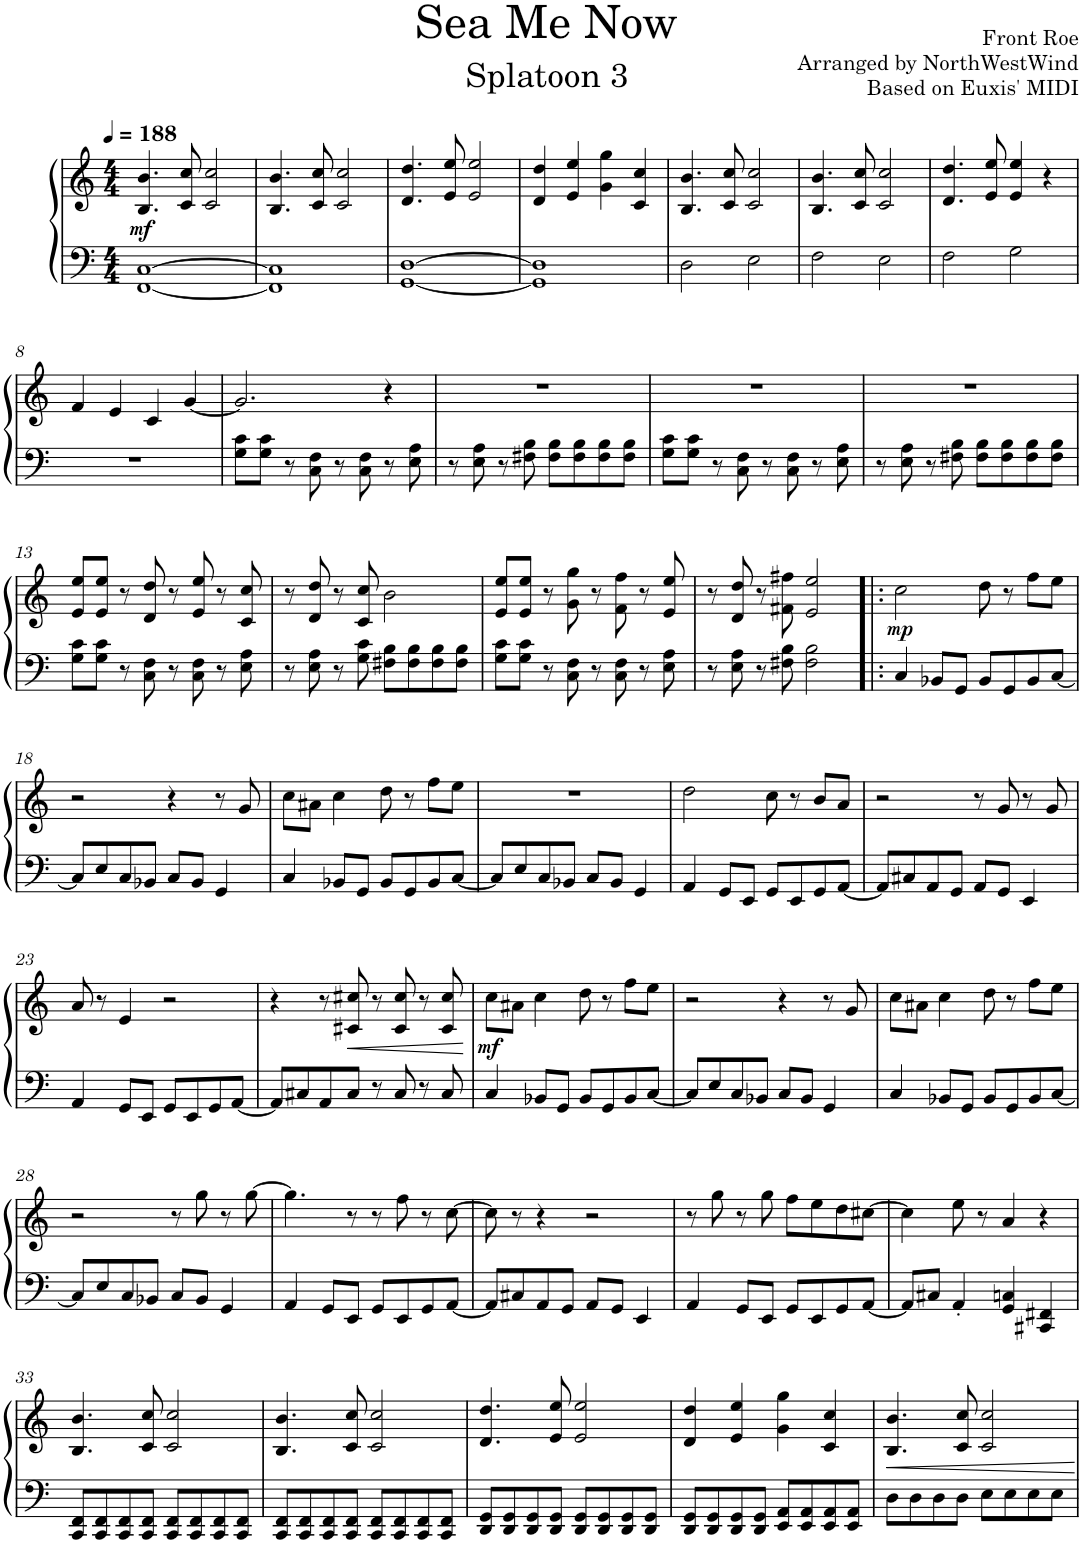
**kern	**kern	**dynam
*part1	*part1	*part1
*staff2	*staff1	*staff1/2
*I"Piano	*	*
*I'Pno.	*	*
*clefF4	*clefG2	*
*k[]	*k[]	*
*M4/4	*M4/4	*
*MM188	*MM188	*
=1	=1	=1
!	!	!LO:DY:b
[1FF [1C	4.B/ 4.b/	mf
.	8c/ 8cc/	.
.	2c/ 2cc/	.
=2	=2	=2
1FF] 1C]	4.B/ 4.b/	.
.	8c/ 8cc/	.
.	2c/ 2cc/	.
=3	=3	=3
[1GG [1D	4.d/ 4.dd/	.
.	8e/ 8ee/	.
.	2e/ 2ee/	.
=4	=4	=4
1GG] 1D]	4d/ 4dd/	.
.	4e/ 4ee/	.
.	4g\ 4gg\	.
.	4c/ 4cc/	.
=5	=5	=5
2D\	4.B/ 4.b/	.
.	8c/ 8cc/	.
2E\	2c/ 2cc/	.
=6	=6	=6
2F\	4.B/ 4.b/	.
.	8c/ 8cc/	.
2E\	2c/ 2cc/	.
=7	=7	=7
2F\	4.d/ 4.dd/	.
.	8e/ 8ee/	.
2G\	4e/ 4ee/	.
.	4r	.
!!LO:LB:g=z
=8	=8	=8
1r	4f/	.
.	4e/	.
.	4c/	.
.	[4g/	.
=9	=9	=9
8G\ 8c\L	2.g/]	.
8G\ 8c\J	.	.
8r	.	.
8C\ 8F\	.	.
8r	.	.
8C\ 8F\	.	.
8r	4r	.
8E\ 8A\	.	.
=10	=10	=10
8r	1r	.
8E\ 8A\	.	.
8r	.	.
8F#X\ 8B\	.	.
8F#\ 8B\L	.	.
8F#\ 8B\	.	.
8F#\ 8B\	.	.
8F#\ 8B\J	.	.
=11	=11	=11
8G\ 8c\L	1r	.
8G\ 8c\J	.	.
8r	.	.
8C\ 8F\	.	.
8r	.	.
8C\ 8F\	.	.
8r	.	.
8E\ 8A\	.	.
=12	=12	=12
8r	1r	.
8E\ 8A\	.	.
8r	.	.
8F#X\ 8B\	.	.
8F#\ 8B\L	.	.
8F#\ 8B\	.	.
8F#\ 8B\	.	.
8F#\ 8B\J	.	.
!!LO:LB:g=z
=13	=13	=13
8G\ 8c\L	8e/ 8ee/L	.
8G\ 8c\J	8e/ 8ee/J	.
8r	8r	.
8C\ 8F\	8d/ 8dd/	.
8r	8r	.
8C\ 8F\	8e/ 8ee/	.
8r	8r	.
8E\ 8A\	8c/ 8cc/	.
=14	=14	=14
8r	8r	.
8E\ 8A\	8d/ 8dd/	.
8r	8r	.
8G\ 8c\	8c/ 8cc/	.
8F#X\ 8B\L	2b\	.
8F#\ 8B\	.	.
8F#\ 8B\	.	.
8F#\ 8B\J	.	.
=15	=15	=15
8G\ 8c\L	8e/ 8ee/L	.
8G\ 8c\J	8e/ 8ee/J	.
8r	8r	.
8C\ 8F\	8g\ 8gg\	.
8r	8r	.
8C\ 8F\	8f\ 8ff\	.
8r	8r	.
8E\ 8A\	8e/ 8ee/	.
=16	=16	=16
8r	8r	.
8E\ 8A\	8d/ 8dd/	.
8r	8r	.
8F#X\ 8B\	8f#X\ 8ff#X\	.
2F#\ 2B\	2e/ 2ee/	.
=17!|:	=17!|:	=17!|:
!	!	!LO:DY:b
4C/	2cc\	mp
8BB-X/L	.	.
8GG/J	.	.
8BB-/L	8dd\	.
8GG/	8r	.
8BB-/	8ff\L	.
[8C/J	8ee\J	.
!!LO:LB:g=z
=18	=18	=18
8C/L]	2r	.
8E/	.	.
8C/	.	.
8BB-X/J	.	.
8C/L	4r	.
8BB-/J	.	.
4GG/	8r	.
.	8g/	.
=19	=19	=19
4C/	8cc\L	.
.	8a#X\J	.
8BB-X/L	4cc\	.
8GG/J	.	.
8BB-/L	8dd\	.
8GG/	8r	.
8BB-/	8ff\L	.
[8C/J	8ee\J	.
=20	=20	=20
8C/L]	1r	.
8E/	.	.
8C/	.	.
8BB-X/J	.	.
8C/L	.	.
8BB-/J	.	.
4GG/	.	.
=21	=21	=21
4AA/	2dd\	.
8GG/L	.	.
8EE/J	.	.
8GG/L	8cc\	.
8EE/	8r	.
8GG/	8b/L	.
[8AA/J	8a/J	.
=22	=22	=22
8AA/L]	2r	.
8C#X/	.	.
8AA/	.	.
8GG/J	.	.
8AA/L	8r	.
8GG/J	8g/	.
4EE/	8r	.
.	8g/	.
!!LO:LB:g=z
=23	=23	=23
4AA/	8a/	.
.	8r	.
8GG/L	4e/	.
8EE/J	.	.
8GG/L	2r	.
8EE/	.	.
8GG/	.	.
[8AA/J	.	.
=24	=24	=24
8AA/L]	4r	.
8C#X/	.	.
8AA/	8r	.
!	!	!LO:HP:b
8C#/J	8c#X/ 8cc#X/	<
8r	8r	.
8C#/	8c#/ 8cc#/	.
8r	8r	.
8C#/	8c#/ 8cc#/	.
.	.	[
=25	=25	=25
!	!	!LO:DY:b
4C/	8cc\L	mf
.	8a#X\J	.
8BB-X/L	4cc\	.
8GG/J	.	.
8BB-/L	8dd\	.
8GG/	8r	.
8BB-/	8ff\L	.
[8C/J	8ee\J	.
=26	=26	=26
8C/L]	2r	.
8E/	.	.
8C/	.	.
8BB-X/J	.	.
8C/L	4r	.
8BB-/J	.	.
4GG/	8r	.
.	8g/	.
=27	=27	=27
4C/	8cc\L	.
.	8a#X\J	.
8BB-X/L	4cc\	.
8GG/J	.	.
8BB-/L	8dd\	.
8GG/	8r	.
8BB-/	8ff\L	.
[8C/J	8ee\J	.
!!LO:LB:g=z
=28	=28	=28
8C/L]	2r	.
8E/	.	.
8C/	.	.
8BB-X/J	.	.
8C/L	8r	.
8BB-/J	8gg\	.
4GG/	8r	.
.	[8gg\	.
=29	=29	=29
4AA/	4.gg\]	.
8GG/L	.	.
8EE/J	8r	.
8GG/L	8r	.
8EE/	8ff\	.
8GG/	8r	.
[8AA/J	[8cc\	.
=30	=30	=30
8AA/L]	8cc\]	.
8C#X/	8r	.
8AA/	4r	.
8GG/J	.	.
8AA/L	2r	.
8GG/J	.	.
4EE/	.	.
=31	=31	=31
4AA/	8r	.
.	8gg\	.
8GG/L	8r	.
8EE/J	8gg\	.
8GG/L	8ff\L	.
8EE/	8ee\	.
8GG/	8dd\	.
[8AA/J	[8cc#X\J	.
=32	=32	=32
8AA/L]	4cc#\]	.
8C#X/J	.	.
4AA'/	8ee\	.
.	8r	.
4GG/ 4Cn/	4a/	.
4CC#X/ 4FF#X/	4r	.
!!LO:LB:g=z
=33	=33	=33
8CC/ 8FF/L	4.B/ 4.b/	.
8CC/ 8FF/	.	.
8CC/ 8FF/	.	.
8CC/ 8FF/J	8c/ 8cc/	.
8CC/ 8FF/L	2c/ 2cc/	.
8CC/ 8FF/	.	.
8CC/ 8FF/	.	.
8CC/ 8FF/J	.	.
=34	=34	=34
8CC/ 8FF/L	4.B/ 4.b/	.
8CC/ 8FF/	.	.
8CC/ 8FF/	.	.
8CC/ 8FF/J	8c/ 8cc/	.
8CC/ 8FF/L	2c/ 2cc/	.
8CC/ 8FF/	.	.
8CC/ 8FF/	.	.
8CC/ 8FF/J	.	.
=35	=35	=35
8DD/ 8GG/L	4.d/ 4.dd/	.
8DD/ 8GG/	.	.
8DD/ 8GG/	.	.
8DD/ 8GG/J	8e/ 8ee/	.
8DD/ 8GG/L	2e/ 2ee/	.
8DD/ 8GG/	.	.
8DD/ 8GG/	.	.
8DD/ 8GG/J	.	.
=36	=36	=36
8DD/ 8GG/L	4d/ 4dd/	.
8DD/ 8GG/	.	.
8DD/ 8GG/	4e/ 4ee/	.
8DD/ 8GG/J	.	.
8EE/ 8AA/L	4g\ 4gg\	.
8EE/ 8AA/	.	.
8EE/ 8AA/	4c/ 4cc/	.
8EE/ 8AA/J	.	.
=37	=37	=37
8D\L	4.B/ 4.b/	.
8D\	.	.
8D\	.	.
8D\J	8c/ 8cc/	.
8E\L	2c/ 2cc/	.
8E\	.	.
8E\	.	.
8E\J	.	.
=	=	=
*-	*-	*-
